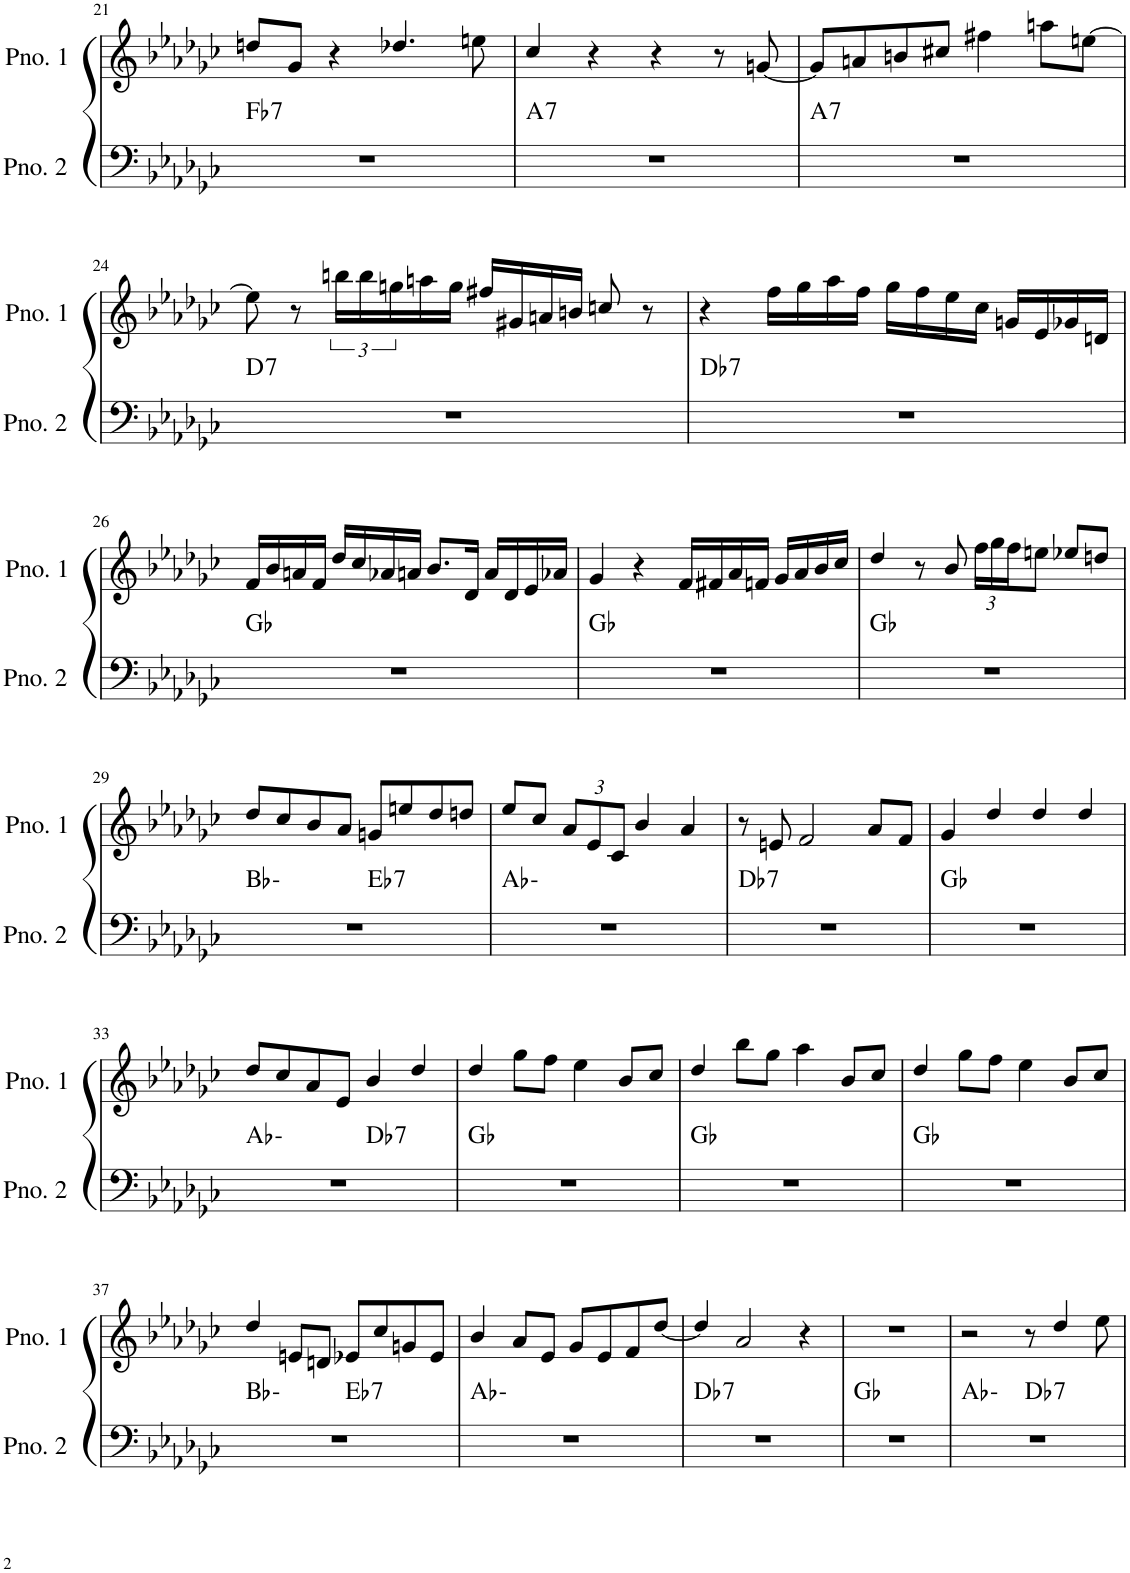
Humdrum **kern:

**kern	**harte	**kern
*part2	*part2	*part1
*staff2	*	*staff1
*I"ピアノ 2	*	*I"ピアノ 1
!!LO:PB:g=z
*clefF4	*	*clefG2
*k[b-e-a-d-g-c-]	*	*k[b-e-a-d-g-c-]
*M4/4	*	*M4/4
=21	=21	=21
!	!LO:H:kt=7	!
1r	Fb:7	8ddn/L
.	.	8g-/J
.	.	4r
.	.	4.dd-X/
.	.	8een\
=22	=22	=22
!	!LO:H:kt=7	!
1r	A:7	4cc-/
.	.	4r
.	.	4r
.	.	8r
.	.	[8gn/
=23	=23	=23
!	!LO:H:kt=7	!
1r	A:7	8g/L]
.	.	8an/
.	.	8bn/
.	.	8cc#X/J
.	.	4ff#X\
.	.	8aan\L
.	.	[8een\J
!!LO:LB:g=z
=24	=24	=24
!	!LO:H:kt=7	!
1r	D:7	8ee\]
.	.	8r
.	.	24bbn\LL
.	.	24bb\
.	.	24ggn\
.	.	16aan\
.	.	16gg\JJ
.	.	16ff#X/LL
.	.	16g#X/
.	.	16an/
.	.	16bn/JJ
.	.	8ccn/
.	.	8r
=25	=25	=25
!	!LO:H:kt=7	!
1r	Db:7	4r
.	.	16ff\LL
.	.	16gg-\
.	.	16aa-\
.	.	16ff\JJ
.	.	16gg-\LL
.	.	16ff\
.	.	16ee-\
.	.	16cc-\JJ
.	.	16gn/LL
.	.	16e-/
.	.	16g-X/
.	.	16dn/JJ
!!LO:LB:g=z
=26	=26	=26
1r	Gb:maj	16f/LL
.	.	16b-/
.	.	16an/
.	.	16f/JJ
.	.	16dd-/LL
.	.	16cc-/
.	.	16a-X/
.	.	16an/JJ
.	.	8.b-/L
.	.	16d-/Jk
.	.	16a/LL
.	.	16d-/
.	.	16e-/
.	.	16a-X/JJ
=27	=27	=27
1r	Gb:maj	4g-/
.	.	4r
.	.	16f/LL
.	.	16f#X/
.	.	16a-/
.	.	16fn/JJ
.	.	16g-/LL
.	.	16a-/
.	.	16b-/
.	.	16cc-/JJ
=28	=28	=28
1r	Gb:maj	4dd-/
.	.	8r
.	.	8b-/
*	*	*Xbrackettup
.	.	24ff\LL
.	.	24gg-\
.	.	24ff\J
.	.	8een\J
.	.	8ee-X/L
.	.	8ddn/J
!!LO:LB:g=z
=29	=29	=29
*^	*	*
1r	2ryy	Bb:min	8dd-/L
.	.	.	8cc-/
.	.	.	8b-/
.	.	.	8a-/J
!	!	!LO:H:kt=7	!
.	2ryy	Eb:7	8gn/L
.	.	.	8een/
.	.	.	8dd-/
.	.	.	8ddn/J
*v	*v	*	*
=30	=30	=30
1r	Ab:min	8ee-/L
.	.	8cc-/J
.	.	12a-/L
.	.	12e-/
.	.	12c-/J
.	.	4b-/
.	.	4a-/
=31	=31	=31
!	!LO:H:kt=7	!
1r	Db:7	8r
.	.	8en/
.	.	2f/
.	.	8a-/L
.	.	8f/J
=32	=32	=32
1r	Gb:maj	4g-/
.	.	4dd-/
.	.	4dd-/
.	.	4dd-/
!!LO:LB:g=z
=33	=33	=33
*^	*	*
1r	2ryy	Ab:min	8dd-/L
.	.	.	8cc-/
.	.	.	8a-/
.	.	.	8e-/J
!	!	!LO:H:kt=7	!
.	2ryy	Db:7	4b-/
.	.	.	4dd-/
*v	*v	*	*
=34	=34	=34
1r	Gb:maj	4dd-/
.	.	8gg-\L
.	.	8ff\J
.	.	4ee-\
.	.	8b-/L
.	.	8cc-/J
=35	=35	=35
1r	Gb:maj	4dd-/
.	.	8bb-\L
.	.	8gg-\J
.	.	4aa-\
.	.	8b-/L
.	.	8cc-/J
=36	=36	=36
1r	Gb:maj	4dd-/
.	.	8gg-\L
.	.	8ff\J
.	.	4ee-\
.	.	8b-/L
.	.	8cc-/J
!!LO:LB:g=z
=37	=37	=37
*^	*	*
1r	2ryy	Bb:min	4dd-/
.	.	.	8en/L
.	.	.	8dn/J
!	!	!LO:H:kt=7	!
.	2ryy	Eb:7	8e-X/L
.	.	.	8cc-/
.	.	.	8gn/
.	.	.	8e-/J
*v	*v	*	*
=38	=38	=38
1r	Ab:min	4b-/
.	.	8a-/L
.	.	8e-/J
.	.	8g-/L
.	.	8e-/
.	.	8f/
.	.	[8dd-/J
=39	=39	=39
!	!LO:H:kt=7	!
1r	Db:7	4dd-/]
.	.	2a-/
.	.	4r
=40	=40	=40
1r	Gb:maj	1r
=41	=41	=41
*^	*	*
1r	2ryy	Ab:min	2r
!	!	!LO:H:kt=7	!
.	2ryy	Db:7	8r
.	.	.	4dd-/
.	.	.	8ee-\
*v	*v	*	*
=	=	=
*-	*-	*-
